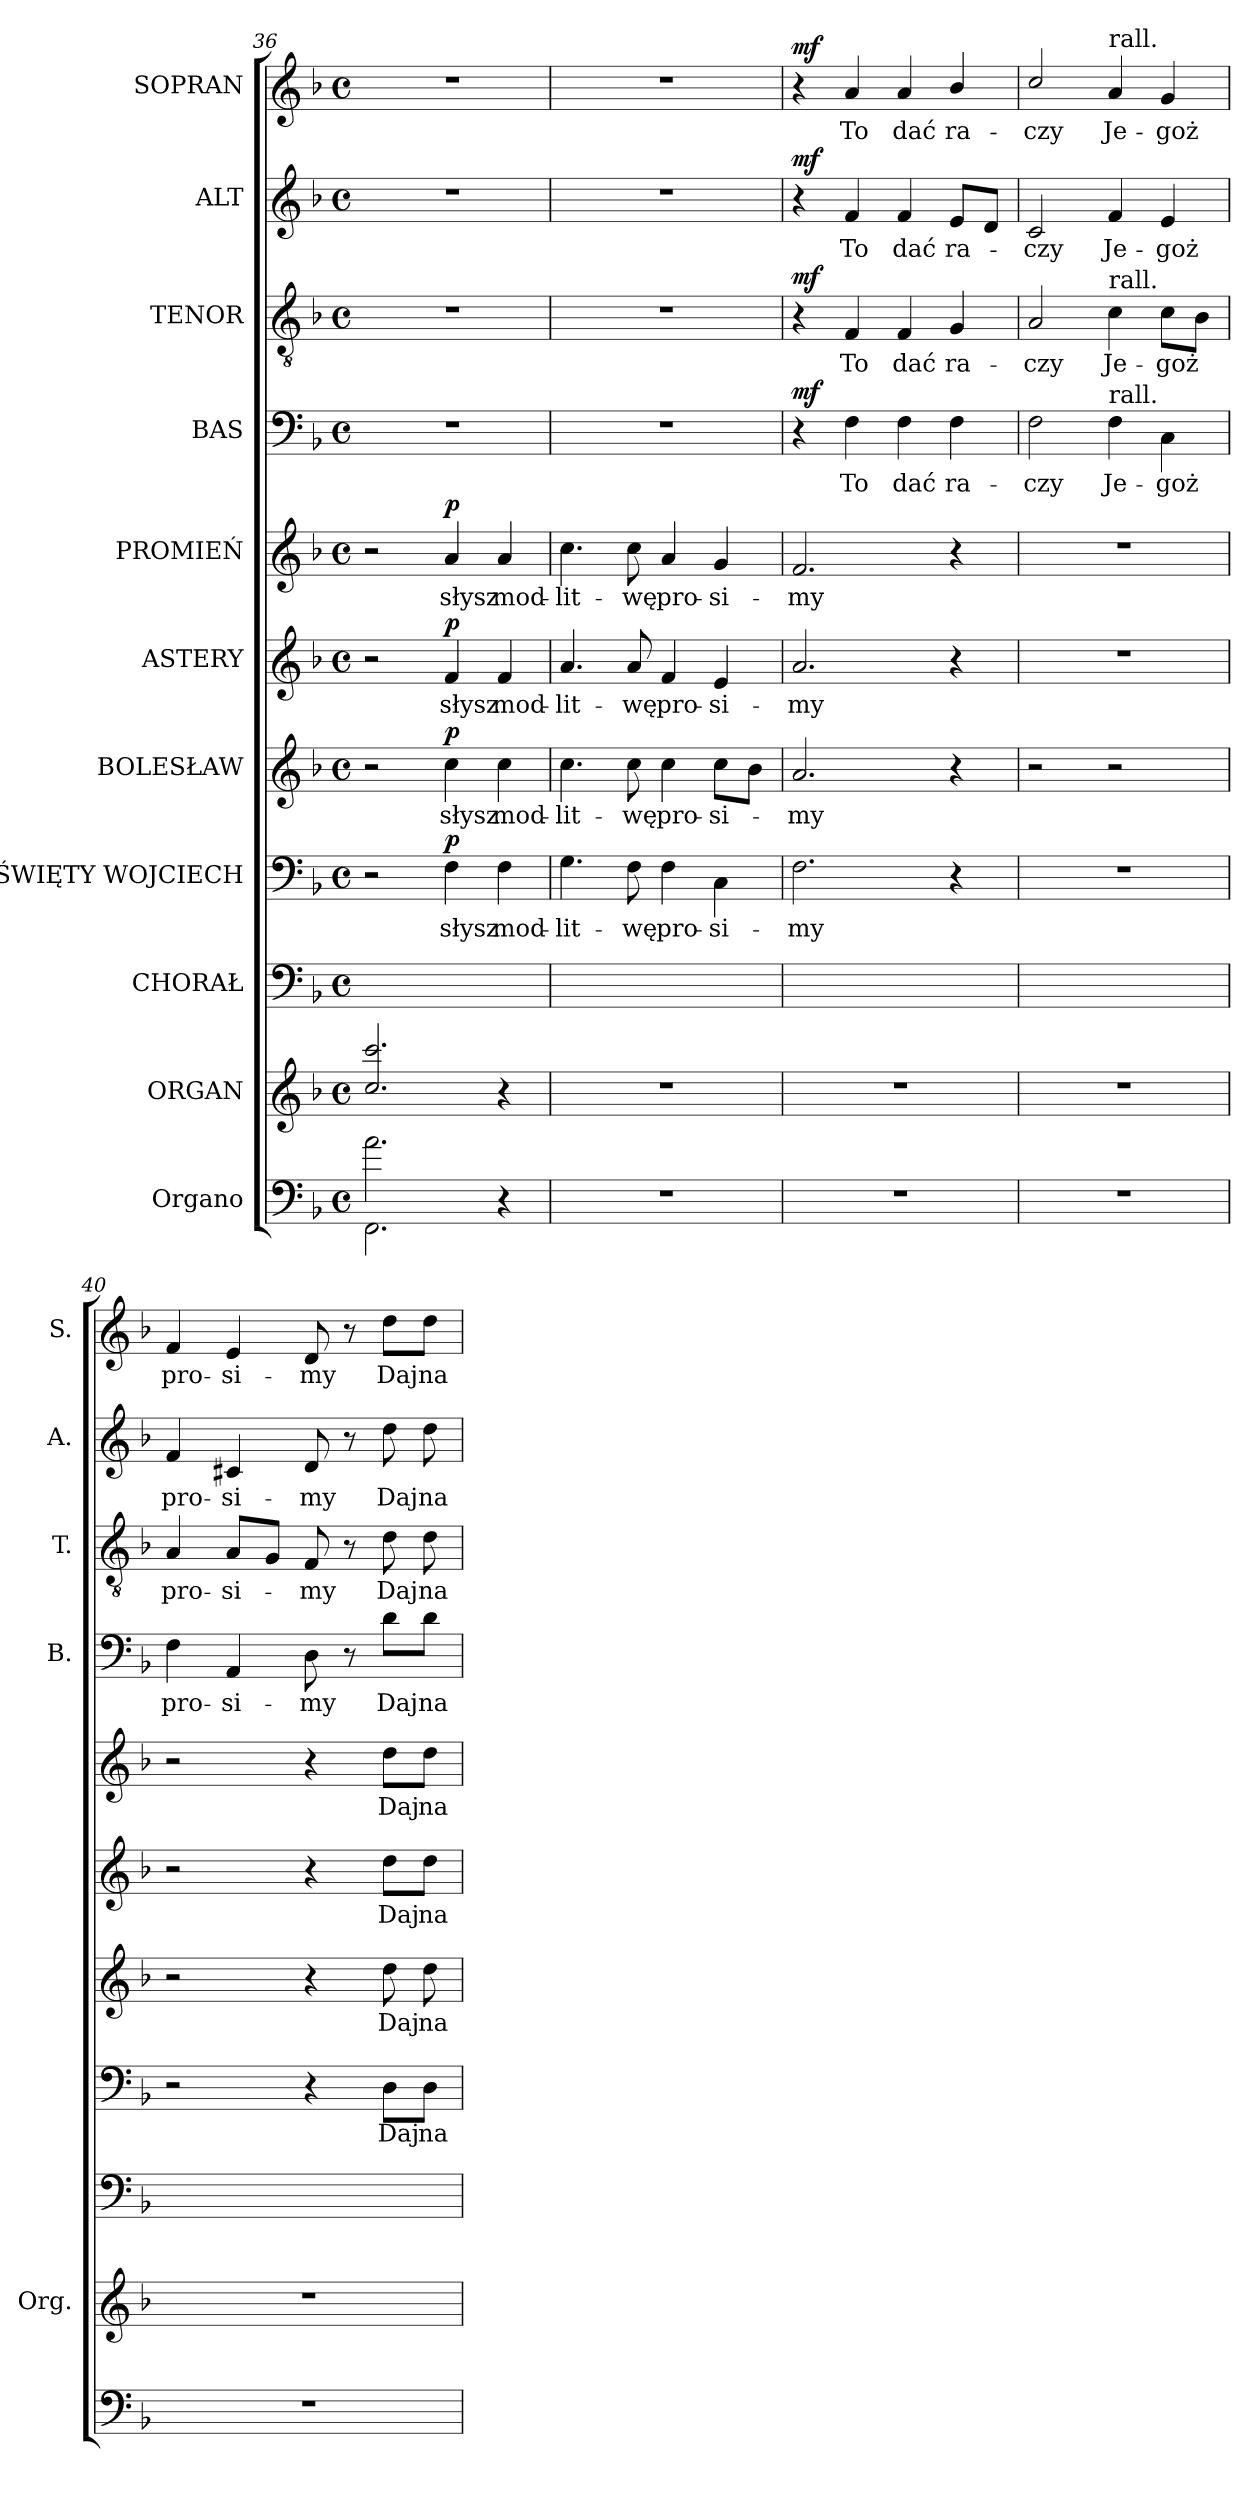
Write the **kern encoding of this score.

**kern	**kern	**kern	**kern	**text	**dynam	**kern	**text	**dynam	**kern	**text	**dynam	**kern	**text	**dynam	**kern	**text	**dynam	**kern	**text	**dynam	**kern	**text	**dynam	**kern	**text	**dynam
*part11	*part10	*part9	*part8	*part8	*part8	*part7	*part7	*part7	*part6	*part6	*part6	*part5	*part5	*part5	*part4	*part4	*part4	*part3	*part3	*part3	*part2	*part2	*part2	*part1	*part1	*part1
*staff11	*staff10	*staff9	*staff8	*staff8	*staff8	*staff7	*staff7	*staff7	*staff6	*staff6	*staff6	*staff5	*staff5	*staff5	*staff4	*staff4	*staff4	*staff3	*staff3	*staff3	*staff2	*staff2	*staff2	*staff1	*staff1	*staff1
*I"Organo	*I"ORGAN	*I"CHORAŁ	*I"ŚWIĘTY WOJCIECH	*	*	*I"BOLESŁAW	*	*	*I"ASTERY	*	*	*I"PROMIEŃ	*	*	*I"BAS	*	*	*I"TENOR	*	*	*I"ALT	*	*	*I"SOPRAN	*	*
*	*I'Org.	*	*	*	*	*	*	*	*	*	*	*	*	*	*I'B.	*	*	*I'T.	*	*	*I'A.	*	*	*I'S.	*	*
*clefF4	*clefG2	*clefF4	*clefF4	*	*	*clefG2	*	*	*clefG2	*	*	*clefG2	*	*	*clefF4	*	*	*clefGv2	*	*	*clefG2	*	*	*clefG2	*	*
*k[b-]	*k[b-]	*k[b-]	*k[b-]	*	*	*k[b-]	*	*	*k[b-]	*	*	*k[b-]	*	*	*k[b-]	*	*	*k[b-]	*	*	*k[b-]	*	*	*k[b-]	*	*
*d:	*d:	*d:	*d:	*	*	*d:	*	*	*d:	*	*	*d:	*	*	*d:	*	*	*d:	*	*	*d:	*	*	*d:	*	*
*M4/4	*M4/4	*M4/4	*M4/4	*	*	*M4/4	*	*	*M4/4	*	*	*M4/4	*	*	*M4/4	*	*	*M4/4	*	*	*M4/4	*	*	*M4/4	*	*
*met(c)	*met(c)	*met(c)	*met(c)	*	*	*met(c)	*	*	*met(c)	*	*	*met(c)	*	*	*met(c)	*	*	*met(c)	*	*	*met(c)	*	*	*met(c)	*	*
=36	=36	=36	=36	=36	=36	=36	=36	=36	=36	=36	=36	=36	=36	=36	=36	=36	=36	=36	=36	=36	=36	=36	=36	=36	=36	=36
*^	*	*	*	*	*	*	*	*	*	*	*	*	*	*	*	*	*	*	*	*	*	*	*	*	*	*
2.a\	2.FF\	2.cc/ 2.ccc/	1ryy	2r	.	.	2r	.	.	2r	.	.	2r	.	.	1r	.	.	1r	.	.	1r	.	.	1r	.	.
!	!	!	!	!	!	!LO:DY:a	!	!	!LO:DY:a	!	!	!LO:DY:a	!	!	!LO:DY:a	!	!	!	!	!	!	!	!	!	!	!	!
.	.	.	.	4F\	słysz	p	4cc\	słysz	p	4f/	słysz	p	4a/	słysz	p	.	.	.	.	.	.	.	.	.	.	.	.
4r	4ryy	4r	.	4F\	mod-	.	4cc\	mod-	.	4f/	mod-	.	4a/	mod-	.	.	.	.	.	.	.	.	.	.	.	.	.
*v	*v	*	*	*	*	*	*	*	*	*	*	*	*	*	*	*	*	*	*	*	*	*	*	*	*	*	*
=37	=37	=37	=37	=37	=37	=37	=37	=37	=37	=37	=37	=37	=37	=37	=37	=37	=37	=37	=37	=37	=37	=37	=37	=37	=37	=37
1r	1r	1ryy	4.G\	-lit-	.	4.cc\	-lit-	.	4.a/	-lit-	.	4.cc\	-lit-	.	1r	.	.	1r	.	.	1r	.	.	1r	.	.
.	.	.	8F\	-wę	.	8cc\	-wę	.	8a/	-wę	.	8cc\	-wę	.	.	.	.	.	.	.	.	.	.	.	.	.
.	.	.	4F\	pro-	.	4cc\	pro-	.	4f/	pro-	.	4a/	pro-	.	.	.	.	.	.	.	.	.	.	.	.	.
.	.	.	4C\	-si-	.	8cc\L	-si-	.	4e/	-si-	.	4g/	-si-	.	.	.	.	.	.	.	.	.	.	.	.	.
.	.	.	.	.	.	8b-\J	.	.	.	.	.	.	.	.	.	.	.	.	.	.	.	.	.	.	.	.
=38	=38	=38	=38	=38	=38	=38	=38	=38	=38	=38	=38	=38	=38	=38	=38	=38	=38	=38	=38	=38	=38	=38	=38	=38	=38	=38
!	!	!	!	!	!	!	!	!	!	!	!	!	!	!	!	!	!LO:DY:a	!	!	!LO:DY:a	!	!	!LO:DY:a	!	!	!LO:DY:a
1r	1r	1ryy	2.F\	-my	.	2.a/	-my	.	2.a/	-my	.	2.f/	-my	.	4r	.	mf	4r	.	mf	4r	.	mf	4r	.	mf
.	.	.	.	.	.	.	.	.	.	.	.	.	.	.	4F\	To	.	4F/	To	.	4f/	To	.	4a/	To	.
.	.	.	.	.	.	.	.	.	.	.	.	.	.	.	4F\	dać	.	4F/	dać	.	4f/	dać	.	4a/	dać	.
.	.	.	4r	.	.	4r	.	.	4r	.	.	4r	.	.	4F\	ra-	.	4G/	ra-	.	8e/L	ra-	.	4b-/	ra-	.
.	.	.	.	.	.	.	.	.	.	.	.	.	.	.	.	.	.	.	.	.	8d/J	.	.	.	.	.
=39	=39	=39	=39	=39	=39	=39	=39	=39	=39	=39	=39	=39	=39	=39	=39	=39	=39	=39	=39	=39	=39	=39	=39	=39	=39	=39
1r	1r	1ryy	1r	.	.	2r	.	.	1r	.	.	1r	.	.	2F\	-czy	.	2A/	-czy	.	2c/	-czy	.	2cc/	-czy	.
!	!	!	!	!	!	!	!	!	!	!	!	!	!	!	!	!	!	!	!	!	!	!	!	!LO:TX:a:t=rall.	!	!
!	!	!	!	!	!	!	!	!	!	!	!	!	!	!	!	!	!	!LO:TX:a:t=rall.	!	!	!	!	!	!	!	!
!	!	!	!	!	!	!	!	!	!	!	!	!	!	!	!LO:TX:a:t=rall.	!	!	!	!	!	!	!	!	!	!	!
.	.	.	.	.	.	2r	.	.	.	.	.	.	.	.	4F\	Je-	.	4c\	Je-	.	4f/	Je-	.	4a/	Je-	.
.	.	.	.	.	.	.	.	.	.	.	.	.	.	.	4C\	-goż	.	8c\L	-goż	.	4e/	-goż	.	4g/	-goż	.
.	.	.	.	.	.	.	.	.	.	.	.	.	.	.	.	.	.	8B-\J	.	.	.	.	.	.	.	.
=40	=40	=40	=40	=40	=40	=40	=40	=40	=40	=40	=40	=40	=40	=40	=40	=40	=40	=40	=40	=40	=40	=40	=40	=40	=40	=40
1r	1r	1ryy	2r	.	.	2r	.	.	2r	.	.	2r	.	.	4F\	pro-	.	4A/	pro-	.	4f/	pro-	.	4f/	pro-	.
.	.	.	.	.	.	.	.	.	.	.	.	.	.	.	4AA/	-si-	.	8A/L	-si-	.	4c#X/	-si-	.	4e/	-si-	.
.	.	.	.	.	.	.	.	.	.	.	.	.	.	.	.	.	.	8G/J	.	.	.	.	.	.	.	.
.	.	.	4r	.	.	4r	.	.	4r	.	.	4r	.	.	8D\	-my	.	8F/	-my	.	8d/	-my	.	8d/	-my	.
.	.	.	.	.	.	.	.	.	.	.	.	.	.	.	8r	.	.	8r	.	.	8r	.	.	8r	.	.
.	.	.	8D\L	Daj	.	8dd\	Daj	.	8dd\L	Daj	.	8dd\L	Daj	.	8d\L	Daj	.	8d\	Daj	.	8dd\	Daj	.	8dd\L	Daj	.
.	.	.	8D\J	na	.	8dd\	na	.	8dd\J	na	.	8dd\J	na	.	8d\J	na	.	8d\	na	.	8dd\	na	.	8dd\J	na	.
=	=	=	=	=	=	=	=	=	=	=	=	=	=	=	=	=	=	=	=	=	=	=	=	=	=	=
*-	*-	*-	*-	*-	*-	*-	*-	*-	*-	*-	*-	*-	*-	*-	*-	*-	*-	*-	*-	*-	*-	*-	*-	*-	*-	*-
